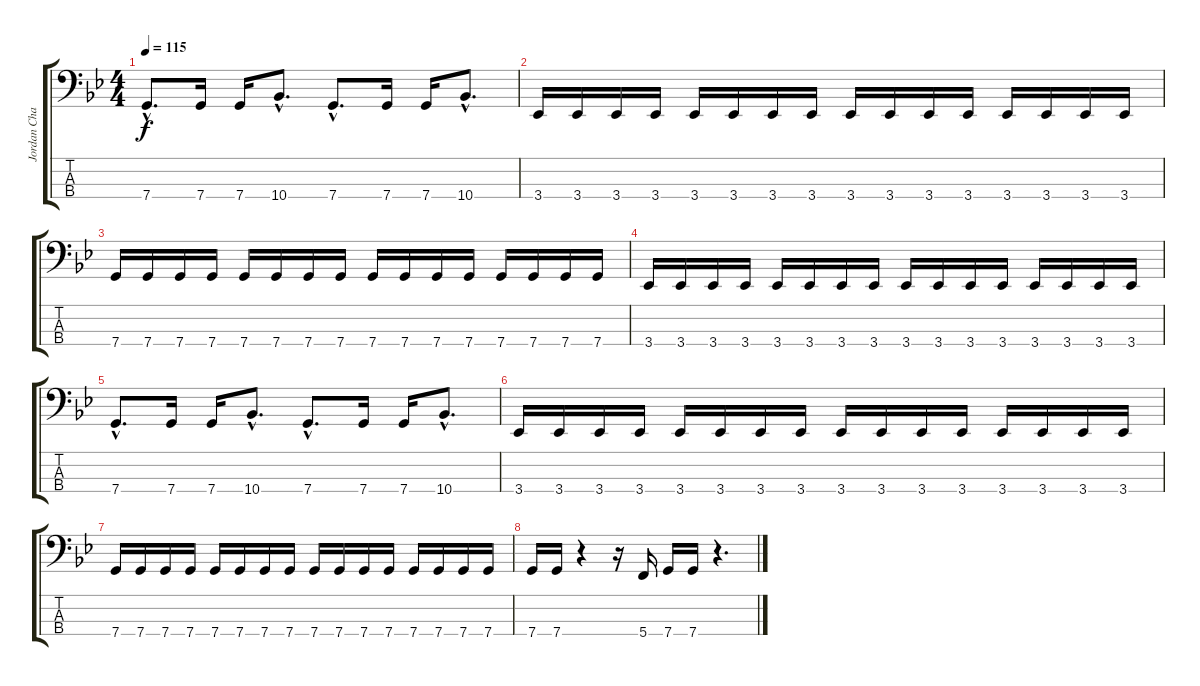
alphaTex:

\track ("Jordan Chase(Bass)" "Jordan Cha") {instrument electricbasspick}
\staff {score tabs}
\tuning (F2 C2 G1 C1) {hide}
\ts (4 4)
\tempo 115
\clef f4
\ks gminor
7.4{hac}.8{d dy f} 7.4.16 7.4.16 10.4{hac}.8{d} 7.4{hac}.8{d} 7.4.16 7.4.16 10.4{hac}.8{d} |
3.4.16 3.4.16 3.4.16 3.4.16 3.4.16 3.4.16 3.4.16 3.4.16 3.4.16 3.4.16 3.4.16 3.4.16 3.4.16 3.4.16 3.4.16 3.4.16 |
7.4.16 7.4.16 7.4.16 7.4.16 7.4.16 7.4.16 7.4.16 7.4.16 7.4.16 7.4.16 7.4.16 7.4.16 7.4.16 7.4.16 7.4.16 7.4.16 |
3.4.16 3.4.16 3.4.16 3.4.16 3.4.16 3.4.16 3.4.16 3.4.16 3.4.16 3.4.16 3.4.16 3.4.16 3.4.16 3.4.16 3.4.16 3.4.16 |
7.4{hac}.8{d} 7.4.16 7.4.16 10.4{hac}.8{d} 7.4{hac}.8{d} 7.4.16 7.4.16 10.4{hac}.8{d} |
3.4.16 3.4.16 3.4.16 3.4.16 3.4.16 3.4.16 3.4.16 3.4.16 3.4.16 3.4.16 3.4.16 3.4.16 3.4.16 3.4.16 3.4.16 3.4.16 |
7.4.16 7.4.16 7.4.16 7.4.16 7.4.16 7.4.16 7.4.16 7.4.16 7.4.16 7.4.16 7.4.16 7.4.16 7.4.16 7.4.16 7.4.16 7.4.16 |
7.4.16 7.4.16 r.4 r.16 5.4.16 7.4.16 7.4.16 r.4{d}
